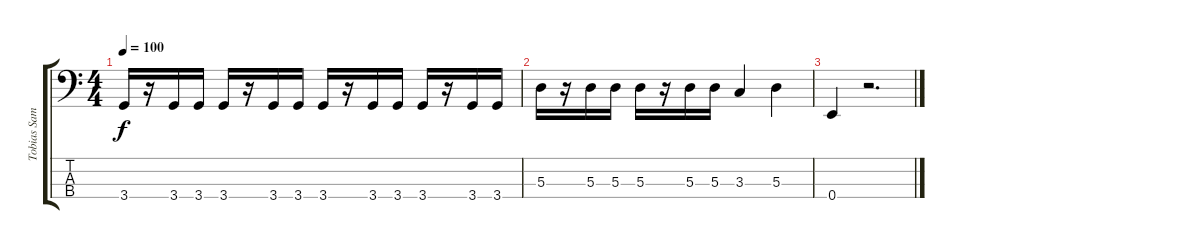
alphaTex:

\track ("Tobias Sammet" "Tobias Sam") {instrument electricbassfinger}
\staff {score tabs}
\tuning (G2 D2 A1 E1) {hide}
\ts (4 4)
\tempo 100
\clef f4
\ks c
3.4.16{dy f} r.16 3.4.16 3.4.16 3.4.16 r.16 3.4.16 3.4.16 3.4.16 r.16 3.4.16 3.4.16 3.4.16 r.16 3.4.16 3.4.16 |
5.3.16 r.16 5.3.16 5.3.16 5.3.16 r.16 5.3.16 5.3.16 3.3.4 5.3.4 |
0.4.4 r.2{d}
